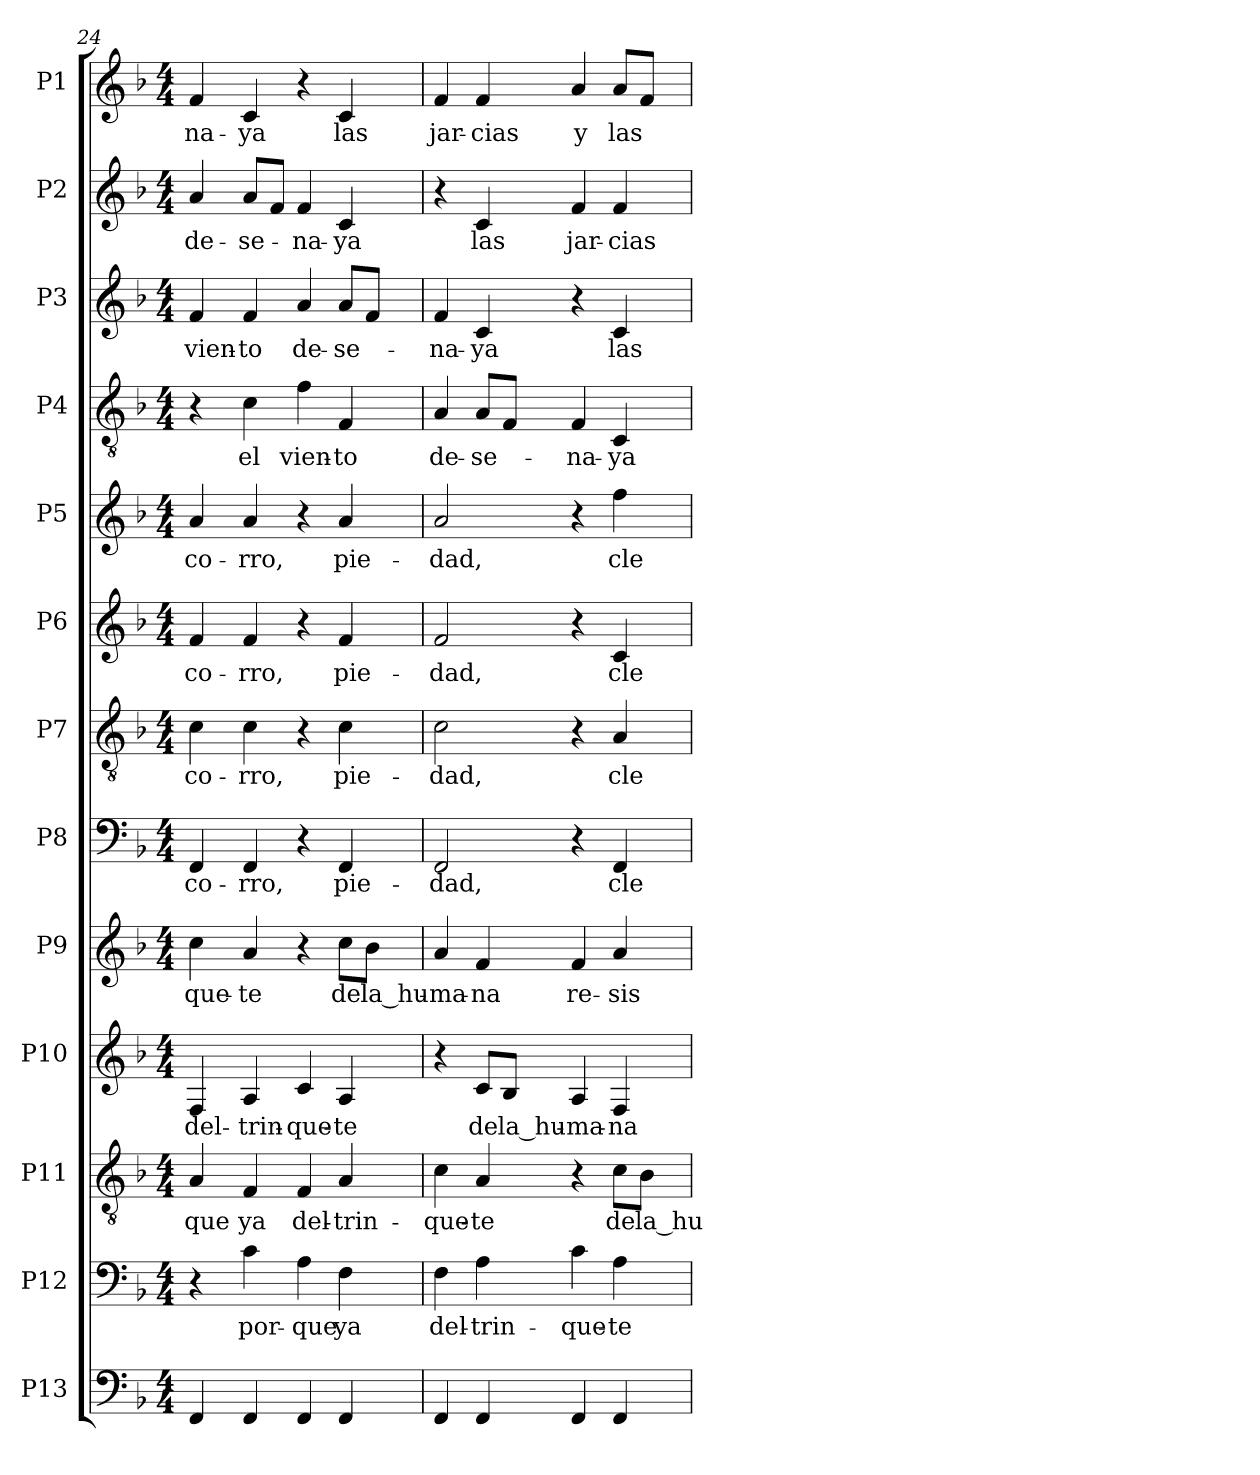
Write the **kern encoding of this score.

**kern	**kern	**text	**kern	**text	**kern	**text	**kern	**text	**kern	**text	**kern	**text	**kern	**text	**kern	**text	**kern	**text	**kern	**text	**kern	**text	**kern	**text
*part13	*part12	*part12	*part11	*part11	*part10	*part10	*part9	*part9	*part8	*part8	*part7	*part7	*part6	*part6	*part5	*part5	*part4	*part4	*part3	*part3	*part2	*part2	*part1	*part1
*staff13	*staff12	*staff12	*staff11	*staff11	*staff10	*staff10	*staff9	*staff9	*staff8	*staff8	*staff7	*staff7	*staff6	*staff6	*staff5	*staff5	*staff4	*staff4	*staff3	*staff3	*staff2	*staff2	*staff1	*staff1
*I"P13	*I"P12	*	*I"P11	*	*I"P10	*	*I"P9	*	*I"P8	*	*I"P7	*	*I"P6	*	*I"P5	*	*I"P4	*	*I"P3	*	*I"P2	*	*I"P1	*
*clefF4	*clefF4	*	*clefGv2	*	*clefG2	*	*clefG2	*	*clefF4	*	*clefGv2	*	*clefG2	*	*clefG2	*	*clefGv2	*	*clefG2	*	*clefG2	*	*clefG2	*
*	*	*	*ITrd7c12	*	*	*	*	*	*	*	*ITrd7c12	*	*	*	*	*	*ITrd7c12	*	*	*	*	*	*	*
*k[b-]	*k[b-]	*	*k[b-]	*	*k[b-]	*	*k[b-]	*	*k[b-]	*	*k[b-]	*	*k[b-]	*	*k[b-]	*	*k[b-]	*	*k[b-]	*	*k[b-]	*	*k[b-]	*
*F:	*F:	*	*F:	*	*F:	*	*F:	*	*F:	*	*F:	*	*F:	*	*F:	*	*F:	*	*F:	*	*F:	*	*F:	*
*M4/4	*M4/4	*	*M4/4	*	*M4/4	*	*M4/4	*	*M4/4	*	*M4/4	*	*M4/4	*	*M4/4	*	*M4/4	*	*M4/4	*	*M4/4	*	*M4/4	*
=24	=24	=24	=24	=24	=24	=24	=24	=24	=24	=24	=24	=24	=24	=24	=24	=24	=24	=24	=24	=24	=24	=24	=24	=24
!	!	!	!	!LO:LY:b:color=#000000	!	!	!	!	!	!	!	!	!	!	!	!	!	!	!	!	!	!	!	!
!	!	!	!	!	!	!LO:LY:b:color=#000000	!	!	!	!	!	!	!	!	!	!	!	!	!	!	!	!	!	!
!	!	!	!	!	!	!	!	!LO:LY:b:color=#000000	!	!	!	!	!	!	!	!	!	!	!	!	!	!	!	!
!	!	!	!	!	!	!	!	!	!	!LO:LY:b:color=#000000	!	!	!	!	!	!	!	!	!	!	!	!	!	!
!	!	!	!	!	!	!	!	!	!	!	!	!LO:LY:b:color=#000000	!	!	!	!	!	!	!	!	!	!	!	!
!	!	!	!	!	!	!	!	!	!	!	!	!	!	!LO:LY:b:color=#000000	!	!	!	!	!	!	!	!	!	!
!	!	!	!	!	!	!	!	!	!	!	!	!	!	!	!	!LO:LY:b:color=#000000	!	!	!	!	!	!	!	!
!	!	!	!	!	!	!	!	!	!	!	!	!	!	!	!	!	!	!	!	!LO:LY:b:color=#000000	!	!	!	!
!	!	!	!	!	!	!	!	!	!	!	!	!	!	!	!	!	!	!	!	!	!	!LO:LY:b:color=#000000	!	!
!	!	!	!	!	!	!	!	!	!	!	!	!	!	!	!	!	!	!	!	!	!	!	!	!LO:LY:b:color=#000000
4FFi/	4r	.	4AAi/	-que	4Fi/	del-	4cci\	-que-	4FFi/	-co-	4Ci\	-co-	4fi/	-co-	4ai/	-co-	4r	.	4fi/	vien-	4ai/	de-	4fi/	-na-
!	!	!LO:LY:b:color=#000000	!	!	!	!	!	!	!	!	!	!	!	!	!	!	!	!	!	!	!	!	!	!
!	!	!	!	!LO:LY:b:color=#000000	!	!	!	!	!	!	!	!	!	!	!	!	!	!	!	!	!	!	!	!
!	!	!	!	!	!	!LO:LY:b:color=#000000	!	!	!	!	!	!	!	!	!	!	!	!	!	!	!	!	!	!
!	!	!	!	!	!	!	!	!LO:LY:b:color=#000000	!	!	!	!	!	!	!	!	!	!	!	!	!	!	!	!
!	!	!	!	!	!	!	!	!	!	!LO:LY:b:color=#000000	!	!	!	!	!	!	!	!	!	!	!	!	!	!
!	!	!	!	!	!	!	!	!	!	!	!	!LO:LY:b:color=#000000	!	!	!	!	!	!	!	!	!	!	!	!
!	!	!	!	!	!	!	!	!	!	!	!	!	!	!LO:LY:b:color=#000000	!	!	!	!	!	!	!	!	!	!
!	!	!	!	!	!	!	!	!	!	!	!	!	!	!	!	!LO:LY:b:color=#000000	!	!	!	!	!	!	!	!
!	!	!	!	!	!	!	!	!	!	!	!	!	!	!	!	!	!	!LO:LY:b:color=#000000	!	!	!	!	!	!
!	!	!	!	!	!	!	!	!	!	!	!	!	!	!	!	!	!	!	!	!LO:LY:b:color=#000000	!	!	!	!
!	!	!	!	!	!	!	!	!	!	!	!	!	!	!	!	!	!	!	!	!	!	!LO:LY:b:color=#000000	!	!
!	!	!	!	!	!	!	!	!	!	!	!	!	!	!	!	!	!	!	!	!	!	!	!	!LO:LY:b:color=#000000
4FFi/	4ci\	por-	4FFi/	ya	4Ai/	-trin-	4ai/	-te	4FFi/	-rro,	4Ci\	-rro,	4fi/	-rro,	4ai/	-rro,	4Ci\	el	4fi/	-to	8ai/L	-se-	4ci/	-ya
.	.	.	.	.	.	.	.	.	.	.	.	.	.	.	.	.	.	.	.	.	8fi/J	.	.	.
!	!	!LO:LY:b:color=#000000	!	!	!	!	!	!	!	!	!	!	!	!	!	!	!	!	!	!	!	!	!	!
!	!	!	!	!LO:LY:b:color=#000000	!	!	!	!	!	!	!	!	!	!	!	!	!	!	!	!	!	!	!	!
!	!	!	!	!	!	!LO:LY:b:color=#000000	!	!	!	!	!	!	!	!	!	!	!	!	!	!	!	!	!	!
!	!	!	!	!	!	!	!	!	!	!	!	!	!	!	!	!	!	!LO:LY:b:color=#000000	!	!	!	!	!	!
!	!	!	!	!	!	!	!	!	!	!	!	!	!	!	!	!	!	!	!	!LO:LY:b:color=#000000	!	!	!	!
!	!	!	!	!	!	!	!	!	!	!	!	!	!	!	!	!	!	!	!	!	!	!LO:LY:b:color=#000000	!	!
4FFi/	4Ai\	-que	4FFi/	del-	4ci/	-que-	4r	.	4r	.	4r	.	4r	.	4r	.	4Fi\	vien-	4ai/	de-	4fi/	-na-	4r	.
!	!	!LO:LY:b:color=#000000	!	!	!	!	!	!	!	!	!	!	!	!	!	!	!	!	!	!	!	!	!	!
!	!	!	!	!LO:LY:b:color=#000000	!	!	!	!	!	!	!	!	!	!	!	!	!	!	!	!	!	!	!	!
!	!	!	!	!	!	!LO:LY:b:color=#000000	!	!	!	!	!	!	!	!	!	!	!	!	!	!	!	!	!	!
!	!	!	!	!	!	!	!	!LO:LY:b:color=#000000	!	!	!	!	!	!	!	!	!	!	!	!	!	!	!	!
!	!	!	!	!	!	!	!	!	!	!LO:LY:b:color=#000000	!	!	!	!	!	!	!	!	!	!	!	!	!	!
!	!	!	!	!	!	!	!	!	!	!	!	!LO:LY:b:color=#000000	!	!	!	!	!	!	!	!	!	!	!	!
!	!	!	!	!	!	!	!	!	!	!	!	!	!	!LO:LY:b:color=#000000	!	!	!	!	!	!	!	!	!	!
!	!	!	!	!	!	!	!	!	!	!	!	!	!	!	!	!LO:LY:b:color=#000000	!	!	!	!	!	!	!	!
!	!	!	!	!	!	!	!	!	!	!	!	!	!	!	!	!	!	!LO:LY:b:color=#000000	!	!	!	!	!	!
!	!	!	!	!	!	!	!	!	!	!	!	!	!	!	!	!	!	!	!	!LO:LY:b:color=#000000	!	!	!	!
!	!	!	!	!	!	!	!	!	!	!	!	!	!	!	!	!	!	!	!	!	!	!LO:LY:b:color=#000000	!	!
!	!	!	!	!	!	!	!	!	!	!	!	!	!	!	!	!	!	!	!	!	!	!	!	!LO:LY:b:color=#000000
4FFi/	4Fi\	ya	4AAi/	-trin-	4Ai/	-te	8cci\L	de	4FFi/	pie-	4Ci\	pie-	4fi/	pie-	4ai/	pie-	4FFi/	-to	8ai/L	-se-	4ci/	-ya	4ci/	las
!	!	!	!	!	!	!	!	!LO:LY:b:color=#000000	!	!	!	!	!	!	!	!	!	!	!	!	!	!	!	!
.	.	.	.	.	.	.	8b-i\J	la_hu-	.	.	.	.	.	.	.	.	.	.	8fi/J	.	.	.	.	.
!!LO:PB:g=z
=25	=25	=25	=25	=25	=25	=25	=25	=25	=25	=25	=25	=25	=25	=25	=25	=25	=25	=25	=25	=25	=25	=25	=25	=25
!	!	!LO:LY:b:color=#000000	!	!	!	!	!	!	!	!	!	!	!	!	!	!	!	!	!	!	!	!	!	!
!	!	!	!	!LO:LY:b:color=#000000	!	!	!	!	!	!	!	!	!	!	!	!	!	!	!	!	!	!	!	!
!	!	!	!	!	!	!	!	!LO:LY:b:color=#000000	!	!	!	!	!	!	!	!	!	!	!	!	!	!	!	!
!	!	!	!	!	!	!	!	!	!	!LO:LY:b:color=#000000	!	!	!	!	!	!	!	!	!	!	!	!	!	!
!	!	!	!	!	!	!	!	!	!	!	!	!LO:LY:b:color=#000000	!	!	!	!	!	!	!	!	!	!	!	!
!	!	!	!	!	!	!	!	!	!	!	!	!	!	!LO:LY:b:color=#000000	!	!	!	!	!	!	!	!	!	!
!	!	!	!	!	!	!	!	!	!	!	!	!	!	!	!	!LO:LY:b:color=#000000	!	!	!	!	!	!	!	!
!	!	!	!	!	!	!	!	!	!	!	!	!	!	!	!	!	!	!LO:LY:b:color=#000000	!	!	!	!	!	!
!	!	!	!	!	!	!	!	!	!	!	!	!	!	!	!	!	!	!	!	!LO:LY:b:color=#000000	!	!	!	!
!	!	!	!	!	!	!	!	!	!	!	!	!	!	!	!	!	!	!	!	!	!	!	!	!LO:LY:b:color=#000000
4FFi/	4Fi\	del-	4Ci\	-que-	4r	.	4ai/	-ma-	2FFi/	-dad,	2Ci\	-dad,	2fi/	-dad,	2ai/	-dad,	4AAi/	de-	4fi/	-na-	4r	.	4fi/	jar-
!	!	!LO:LY:b:color=#000000	!	!	!	!	!	!	!	!	!	!	!	!	!	!	!	!	!	!	!	!	!	!
!	!	!	!	!LO:LY:b:color=#000000	!	!	!	!	!	!	!	!	!	!	!	!	!	!	!	!	!	!	!	!
!	!	!	!	!	!	!LO:LY:b:color=#000000	!	!	!	!	!	!	!	!	!	!	!	!	!	!	!	!	!	!
!	!	!	!	!	!	!	!	!LO:LY:b:color=#000000	!	!	!	!	!	!	!	!	!	!	!	!	!	!	!	!
!	!	!	!	!	!	!	!	!	!	!	!	!	!	!	!	!	!	!LO:LY:b:color=#000000	!	!	!	!	!	!
!	!	!	!	!	!	!	!	!	!	!	!	!	!	!	!	!	!	!	!	!LO:LY:b:color=#000000	!	!	!	!
!	!	!	!	!	!	!	!	!	!	!	!	!	!	!	!	!	!	!	!	!	!	!LO:LY:b:color=#000000	!	!
!	!	!	!	!	!	!	!	!	!	!	!	!	!	!	!	!	!	!	!	!	!	!	!	!LO:LY:b:color=#000000
4FFi/	4Ai\	-trin-	4AAi/	-te	8ci/L	de	4fi/	-na	.	.	.	.	.	.	.	.	8AAi/L	-se-	4ci/	-ya	4ci/	las	4fi/	-cias
!	!	!	!	!	!	!LO:LY:b:color=#000000	!	!	!	!	!	!	!	!	!	!	!	!	!	!	!	!	!	!
.	.	.	.	.	8B-i/J	la_hu-	.	.	.	.	.	.	.	.	.	.	8FFi/J	.	.	.	.	.	.	.
!	!	!LO:LY:b:color=#000000	!	!	!	!	!	!	!	!	!	!	!	!	!	!	!	!	!	!	!	!	!	!
!	!	!	!	!	!	!LO:LY:b:color=#000000	!	!	!	!	!	!	!	!	!	!	!	!	!	!	!	!	!	!
!	!	!	!	!	!	!	!	!LO:LY:b:color=#000000	!	!	!	!	!	!	!	!	!	!	!	!	!	!	!	!
!	!	!	!	!	!	!	!	!	!	!	!	!	!	!	!	!	!	!LO:LY:b:color=#000000	!	!	!	!	!	!
!	!	!	!	!	!	!	!	!	!	!	!	!	!	!	!	!	!	!	!	!	!	!LO:LY:b:color=#000000	!	!
!	!	!	!	!	!	!	!	!	!	!	!	!	!	!	!	!	!	!	!	!	!	!	!	!LO:LY:b:color=#000000
4FFi/	4ci\	-que-	4r	.	4Ai/	-ma-	4fi/	re-	4r	.	4r	.	4r	.	4r	.	4FFi/	-na-	4r	.	4fi/	jar-	4ai/	y
!	!	!LO:LY:b:color=#000000	!	!	!	!	!	!	!	!	!	!	!	!	!	!	!	!	!	!	!	!	!	!
!	!	!	!	!LO:LY:b:color=#000000	!	!	!	!	!	!	!	!	!	!	!	!	!	!	!	!	!	!	!	!
!	!	!	!	!	!	!LO:LY:b:color=#000000	!	!	!	!	!	!	!	!	!	!	!	!	!	!	!	!	!	!
!	!	!	!	!	!	!	!	!LO:LY:b:color=#000000	!	!	!	!	!	!	!	!	!	!	!	!	!	!	!	!
!	!	!	!	!	!	!	!	!	!	!LO:LY:b:color=#000000	!	!	!	!	!	!	!	!	!	!	!	!	!	!
!	!	!	!	!	!	!	!	!	!	!	!	!LO:LY:b:color=#000000	!	!	!	!	!	!	!	!	!	!	!	!
!	!	!	!	!	!	!	!	!	!	!	!	!	!	!LO:LY:b:color=#000000	!	!	!	!	!	!	!	!	!	!
!	!	!	!	!	!	!	!	!	!	!	!	!	!	!	!	!LO:LY:b:color=#000000	!	!	!	!	!	!	!	!
!	!	!	!	!	!	!	!	!	!	!	!	!	!	!	!	!	!	!LO:LY:b:color=#000000	!	!	!	!	!	!
!	!	!	!	!	!	!	!	!	!	!	!	!	!	!	!	!	!	!	!	!LO:LY:b:color=#000000	!	!	!	!
!	!	!	!	!	!	!	!	!	!	!	!	!	!	!	!	!	!	!	!	!	!	!LO:LY:b:color=#000000	!	!
!	!	!	!	!	!	!	!	!	!	!	!	!	!	!	!	!	!	!	!	!	!	!	!	!LO:LY:b:color=#000000
4FFi/	4Ai\	-te	8Ci\L	de	4Fi/	-na	4ai/	-sis-	4FFi/	cle-	4AAi/	cle-	4ci/	cle-	4ffi\	cle-	4CCi/	-ya	4ci/	las	4fi/	-cias	8ai/L	las
!	!	!	!	!LO:LY:b:color=#000000	!	!	!	!	!	!	!	!	!	!	!	!	!	!	!	!	!	!	!	!
.	.	.	8BB-i\J	la_hu-	.	.	.	.	.	.	.	.	.	.	.	.	.	.	.	.	.	.	8fi/J	.
=	=	=	=	=	=	=	=	=	=	=	=	=	=	=	=	=	=	=	=	=	=	=	=	=
*-	*-	*-	*-	*-	*-	*-	*-	*-	*-	*-	*-	*-	*-	*-	*-	*-	*-	*-	*-	*-	*-	*-	*-	*-
